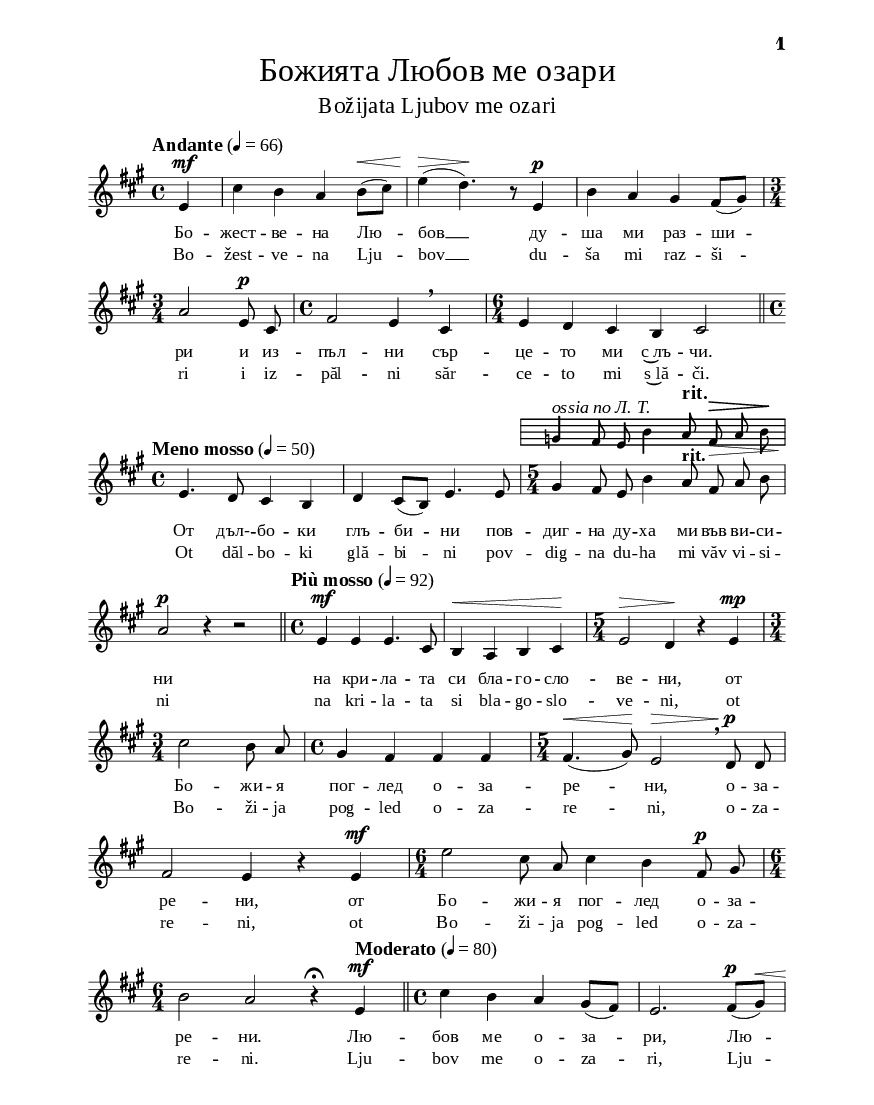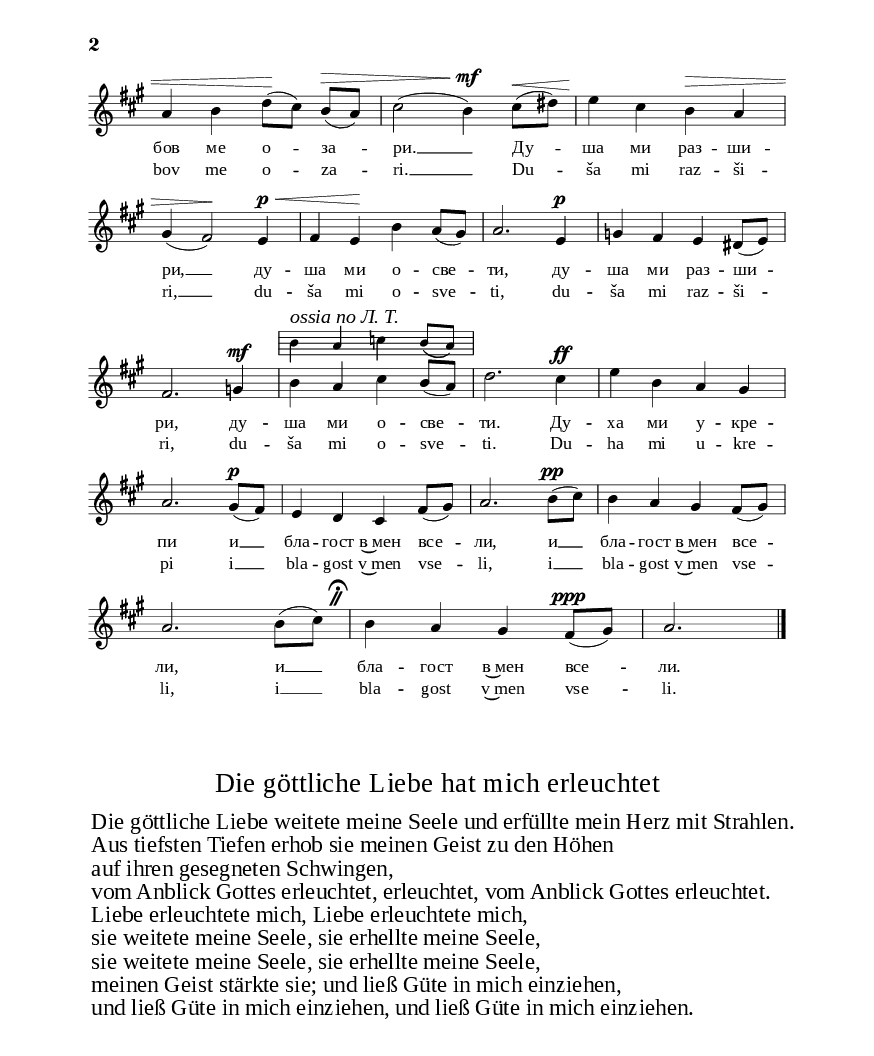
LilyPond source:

\version "2.24.3"

% include paper part and global functions
\include "include/globals.ily"

\bookpart {
  \label #'ref206
  \tocItem \markup "Божията Любов ме озари – Božijata Ljubov me ozari"
  \include "include/bookpart-paper.ily"
  \score {
    \include "include/score-layout.ily"

    \new Staff = main \absolute {
      \clef treble
      \key a \major
      \time 4/4
      \tempoFunc "Andante" 4 "66"
      \autoBeamOff
      \partial 4
      e'4 ^\mf  | % 2
      cis''4  b'4  a'4  b'8 ( [ ^\<
      cis''8 ) ] | % 3
      e''4 ( ^\! ^\>  d''4. ) \! r8  e'4^\p | % 4
      b'4  a'4  gis'4  fis'8 ( [
      gis'8 ) ] \break| % 5
      \time 3/4  | % 5
      a'2  e'8  ^\p  cis'8   | % 6
      \time 4/4  | % 6
      fis'2  e'4   \breathe cis'4 | % 7
      \time 6/4  | % 7
      e'4  d'4  cis'4  b4  cis'2 \bar
      "||"
      \time 4/4  \break | % 8
      | % 8
      \tempoFunc "Meno mosso" 4 "50"
      e'4.  d'8  cis'4  b4 | % 9
      d'4  cis'8 ( [  b8 ) ]  e'4.  e'8 |
      \time 5/4  |
      <<
        {
          gis'4 fis'8 e'8 b'4 \tempo "rit." a'8 fis'8 ^\> a'8  b'8 \break |
        }

        \new Staff \with {
          \override VerticalAxisGroup.default-staff-staff-spacing =
          #'((basic-distance . 6.5)
             (padding . -10))
          \remove "Time_signature_engraver"
          alignAboveContext = #"main"
          fontSize = #-1
          \override StaffSymbol.staff-space = #(magstep -1)
          \override StaffSymbol.thickness = #(magstep 2)
          firstClef = ##f
        }
        {  \time 5/4  \autoBeamOff g'!4^\markup { \large \italic "ossia по Л. Т." } f'8 e'8 b'4 a'8_\markup { \large \bold "rit." } f'8 ^\> a'8  b'8^\!  \break |  }
      >>

      a'2 ^\! ^\p r4 r2 \bar "||"
      \time 4/4   | % 12
      \tempoFunc "Più mosso" 4 "92" e'4 ^\mf

      e'4
      e'4.   cis'8 | % 13
      b4 ^\<  a4  b4  cis'4 ^\!  | % 14
      \time 5/4  | % 14
      e'2 ^\>  d'4 ^\! r4  e'4 ^\mp \break | % 15
      \time 3/4  | % 15
      cis''2  b'8   a'8  | % 16
      \time 4/4  | % 16
      gis'4  fis'4  fis'4  fis'4 | % 17
      \time 5/4  | % 17
      fis'4. ( ^\<  gis'8 ) ^\!  e'2 ^\> \breathe d'8
      ^\!  ^\p  d'8 \break | % 18
      fis'2  e'4 r4  e'4 ^\mf | % 19
      \time 6/4  | % 19
      e''2  cis''8   a'8   cis''4
      b'4  fis'8  ^\p  gis'8 | \time 6/4 \break

      b'2  a'2 r4 ^\fermata
      \tempoFunc "Moderato" 4 "80"
      e'4
      ^\mf | % 21
      \time 4/4  | \bar "||" % 21
      cis''4  b'4  a'4  gis'8 ( [
      fis'8 ) ]  | % 22
      e'2.  fis'8 ( [ ^\p  gis'8 ) ] ^\< \break | % 23
      a'4  b'4  d''8 ( [ ^\!  cis''8 )
      ]  b'8 ( [ ^\>  a'8 ) ] | % 24
      cis''2 (  b'4 ) ^\! ^\mf  cis''8 ( [ ^\<
      dis''8 ) ] | % 25
      e''4 ^\!  cis''4  b'4 ^\>  a'4 |\break % 26
      gis'4 (  fis'2 ) ^\!  e'4 ^\p ^\<  | % 27
      fis'4  e'4 ^\! b'4  a'8 ( [
      gis'8 ) ] | % 28
      a'2.  e'4 ^\p | % 29
      g'4  fis'4  e'4  dis'8 ( [  e'8
      ) ] | \break
      fis'2.  g'4 ^\mf  | % 31

      <<
        {

          b'4  a'4  cis''4  b'8 ( [  a'8 ])
        }

        \new Staff \with {
          \override VerticalAxisGroup.default-staff-staff-spacing =
          #'((basic-distance . 5.5)
             (padding . -10))
          \remove "Time_signature_engraver"
          alignAboveContext = #"main"
          fontSize = #-1
          \override StaffSymbol.staff-space = #(magstep -2)
          \override StaffSymbol.thickness = #(magstep -2)
          firstClef = ##f
        }
        {  b'4^\markup { \huge \italic "ossia по Л. Т."}  a'4  c''!4  b'8 ( [  a'8 ])  }
      >>


      | % 32


      d''2.  cis''4 ^\ff  | % 33
      e''4  b'4  a'4  gis'4 | \break % 34
      a'2.  gis'8 ( [ ^\p  fis'8 ) ]  | % 35
      e'4  d'4  cis'4  fis'8 ( [  gis'8
      ) ] | % 36
      a'2.  b'8 ( [ ^\pp  cis''8 ) ]
      | % 37
      b'4  a'4  gis'4  fis'8 ( [
      gis'8 ) ] | \break % 38
      a'2.  b'8 ( [  cis''8 ) ]
      ^\markup {
        \override #'(baseline-skip . 1.2)
        \column {
          \line { "   " \musicglyph #"scripts.ufermata"}
          \line { "   " \musicglyph #"scripts.caesura.straight" }
        }
      }
      | % 39
      b'4  a'4  gis'4  fis'8 ( [ ^\ppp
      gis'8 ) ] |
      a'2. \bar "|."
    }

    \addlyrics {
      Бо -- жест -- ве -- на Лю -- бов __
      ду -- ша ми раз -- ши -- ри
      и из -- пъл -- ни сър -- це -- то
      ми с~лъ -- чи. От "дъл-" -- бо -- ки
      глъ -- би -- ни пов -- диг -- на
      ду -- ха ми във ви -- си -- ни на
      кри -- ла -- та си бла -- го -- сло
      -- ве -- ни, от Бо -- жи -- я пог --
      лед о -- за -- ре -- ни, о -- за
      -- ре -- ни, от Бо -- жи -- я пог --
      лед о -- за -- ре -- ни. Лю -- бов
      ме о -- за -- ри, Лю -- бов
      ме о -- за -- ри. __ Ду --
      ша ми раз -- ши -- ри,  __ ду --
      ша ми о -- све  -- ти, ду -- ша
      ми раз -- ши  -- ри, ду -- ша ми
      о -- све -- ти. Ду -- ха ми у --
      кре -- пи и __  бла -- гост в~мен
      все -- ли, и __ бла -- гост
      в~мен все -- ли, и __ бла --
      гост в~мен все -- ли.}

      \addlyrics {
        Bo -- žest -- ve -- na Lju -- bov __
        du -- ša mi raz -- ši -- ri
        i iz -- păl -- ni săr -- ce -- to
        mi s~lă -- či. Ot dăl -- bo -- ki
        glă -- bi -- ni pov -- dig -- na
        du -- ha mi văv vi -- si -- ni na
        kri -- la -- ta si bla -- go -- slo
        -- ve -- ni, ot Bo -- ži -- ja pog --
        led o -- za -- re -- ni, o -- za
        -- re -- ni, ot Bo -- ži -- ja pog --
        led o -- za -- re -- ni. Lju -- bov
        me o -- za -- ri, Lju -- bov
        me o -- za -- ri. __ Du --
        ša mi raz -- ši -- ri,  __ du --
        ša mi o -- sve  -- ti, du -- ša
        mi raz -- ši  -- ri, du -- ša mi
        o -- sve -- ti. Du -- ha mi u --
        kre -- pi i __  bla -- gost v~men
        vse -- li, i __ bla -- gost
        v~men vse -- li, i __ bla --
        gost v~men vse -- li.}


        \header {
          title = \titleFunc "Божията Любов ме озари" "Božijata Ljubov me ozari"
        }

        \midi{}

      } % score

      \markup \vspace #3

      % include foreign translation(s) of the song
      \version "2.24.4"

\markup \fill-line { \fontsize #deTitleFontSize "Die göttliche Liebe hat mich erleuchtet" }
\markup \null
\markup \null
\markup \abs-fontsize #11 \override #`(baseline-skip . ,bgCoupletBaselineSkip) {
  \fill-line {
    \hspace #0.1
    \column {
      \line {
        \bold " "
        \column {
        "Die göttliche Liebe weitete meine Seele und erfüllte mein Herz mit Strahlen."
        "Aus tiefsten Tiefen erhob sie meinen Geist zu den Höhen"
        "auf ihren gesegneten Schwingen,"
        "vom Anblick Gottes erleuchtet, erleuchtet, vom Anblick Gottes erleuchtet."
        "Liebe erleuchtete mich, Liebe erleuchtete mich,"
        "sie weitete meine Seele, sie erhellte meine Seele,"
        "sie weitete meine Seele, sie erhellte meine Seele,"
        "meinen Geist stärkte sie; und ließ Güte in mich einziehen,"
        "und ließ Güte in mich einziehen, und ließ Güte in mich einziehen."
        }
      }
      
    }\hspace #0.1
  }
}


    } % bookpart

    % Più mosso
    %
